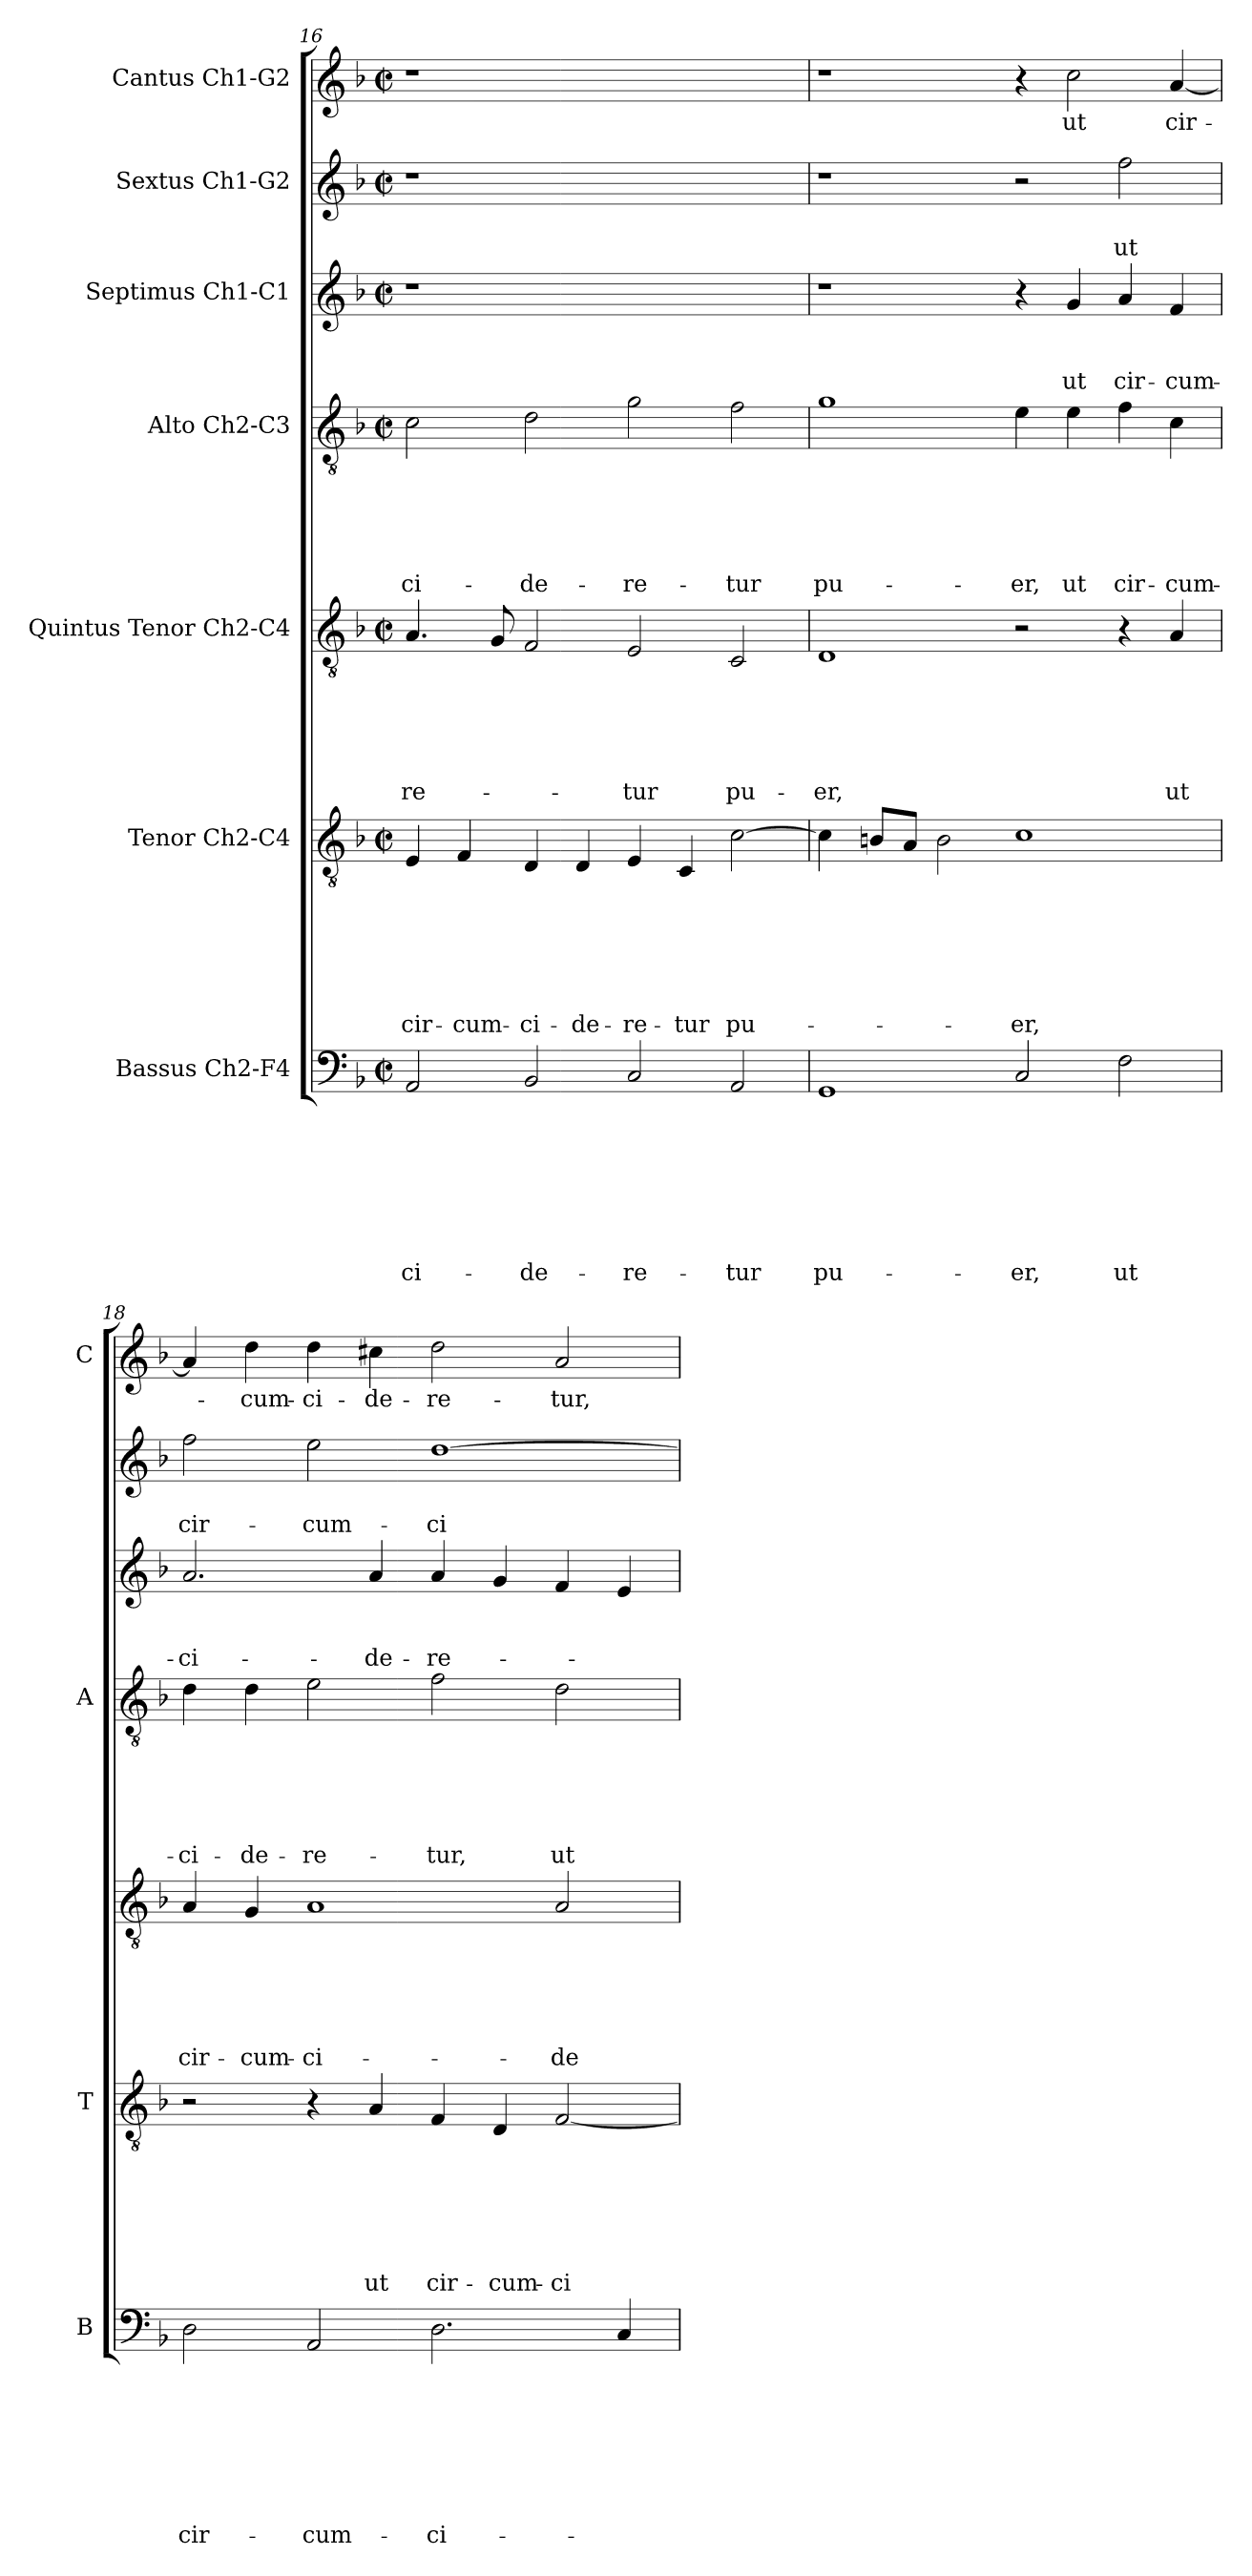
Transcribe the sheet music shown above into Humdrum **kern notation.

**kern	**text	**text	**text	**text	**text	**text	**text	**text	**kern	**text	**text	**text	**text	**text	**text	**text	**kern	**text	**text	**text	**text	**text	**text	**kern	**text	**text	**text	**text	**text	**text	**kern	**text	**text	**text	**kern	**text	**text	**kern	**text
*part7	*part7	*part7	*part7	*part7	*part7	*part7	*part7	*part7	*part6	*part6	*part6	*part6	*part6	*part6	*part6	*part6	*part5	*part5	*part5	*part5	*part5	*part5	*part5	*part4	*part4	*part4	*part4	*part4	*part4	*part4	*part3	*part3	*part3	*part3	*part2	*part2	*part2	*part1	*part1
*staff7	*staff7	*staff7	*staff7	*staff7	*staff7	*staff7	*staff7	*staff7	*staff6	*staff6	*staff6	*staff6	*staff6	*staff6	*staff6	*staff6	*staff5	*staff5	*staff5	*staff5	*staff5	*staff5	*staff5	*staff4	*staff4	*staff4	*staff4	*staff4	*staff4	*staff4	*staff3	*staff3	*staff3	*staff3	*staff2	*staff2	*staff2	*staff1	*staff1
*I"Bassus Ch2-F4	*	*	*	*	*	*	*	*	*I"Tenor Ch2-C4	*	*	*	*	*	*	*	*I"Quintus Tenor Ch2-C4	*	*	*	*	*	*	*I"Alto Ch2-C3	*	*	*	*	*	*	*I"Septimus Ch1-C1	*	*	*	*I"Sextus Ch1-G2	*	*	*I"Cantus Ch1-G2	*
*I'B	*	*	*	*	*	*	*	*	*I'T	*	*	*	*	*	*	*	*	*	*	*	*	*	*	*I'A	*	*	*	*	*	*	*	*	*	*	*	*	*	*I'C	*
!!LO:LB:g=z
*clefF4	*	*	*	*	*	*	*	*	*clefGv2	*	*	*	*	*	*	*	*clefGv2	*	*	*	*	*	*	*clefGv2	*	*	*	*	*	*	*clefG2	*	*	*	*clefG2	*	*	*clefG2	*
*k[b-]	*	*	*	*	*	*	*	*	*k[b-]	*	*	*	*	*	*	*	*k[b-]	*	*	*	*	*	*	*k[b-]	*	*	*	*	*	*	*k[b-]	*	*	*	*k[b-]	*	*	*k[b-]	*
*F:	*	*	*	*	*	*	*	*	*F:	*	*	*	*	*	*	*	*F:	*	*	*	*	*	*	*F:	*	*	*	*	*	*	*F:	*	*	*	*F:	*	*	*F:	*
*M2/2	*	*	*	*	*	*	*	*	*M2/2	*	*	*	*	*	*	*	*M2/2	*	*	*	*	*	*	*M2/2	*	*	*	*	*	*	*M2/2	*	*	*	*M2/2	*	*	*M2/2	*
*met(c|)	*	*	*	*	*	*	*	*	*met(c|)	*	*	*	*	*	*	*	*met(c|)	*	*	*	*	*	*	*met(c|)	*	*	*	*	*	*	*met(c|)	*	*	*	*met(c|)	*	*	*met(c|)	*
=16	=16	=16	=16	=16	=16	=16	=16	=16	=16	=16	=16	=16	=16	=16	=16	=16	=16	=16	=16	=16	=16	=16	=16	=16	=16	=16	=16	=16	=16	=16	=16	=16	=16	=16	=16	=16	=16	=16	=16
!	!	!	!	!	!	!	!	!LO:LY:b	!	!	!	!	!	!	!	!LO:LY:b	!	!	!	!	!	!	!LO:LY:b	!	!	!	!	!	!	!LO:LY:b	!	!	!	!	!	!	!	!	!
2AA/	.	.	.	.	.	.	.	-ci-	4E/	.	.	.	.	.	.	cir-	4.A/	.	.	.	.	.	-re-	2c\	.	.	.	.	.	-ci-	1r	.	.	.	1r	.	.	1r	.
!	!	!	!	!	!	!	!	!	!	!	!	!	!	!	!	!LO:LY:b	!	!	!	!	!	!	!	!	!	!	!	!	!	!	!	!	!	!	!	!	!	!	!
.	.	.	.	.	.	.	.	.	4F/	.	.	.	.	.	.	-cum-	.	.	.	.	.	.	.	.	.	.	.	.	.	.	.	.	.	.	.	.	.	.	.
.	.	.	.	.	.	.	.	.	.	.	.	.	.	.	.	.	8G/	.	.	.	.	.	.	.	.	.	.	.	.	.	.	.	.	.	.	.	.	.	.
!	!	!	!	!	!	!	!	!LO:LY:b	!	!	!	!	!	!	!	!LO:LY:b	!	!	!	!	!	!	!	!	!	!	!	!	!	!LO:LY:b	!	!	!	!	!	!	!	!	!
2BB-/	.	.	.	.	.	.	.	-de-	4D/	.	.	.	.	.	.	-ci-	2F/	.	.	.	.	.	.	2d\	.	.	.	.	.	-de-	.	.	.	.	.	.	.	.	.
!	!	!	!	!	!	!	!	!	!	!	!	!	!	!	!	!LO:LY:b	!	!	!	!	!	!	!	!	!	!	!	!	!	!	!	!	!	!	!	!	!	!	!
.	.	.	.	.	.	.	.	.	4D/	.	.	.	.	.	.	-de-	.	.	.	.	.	.	.	.	.	.	.	.	.	.	.	.	.	.	.	.	.	.	.
!	!	!	!	!	!	!	!	!LO:LY:b	!	!	!	!	!	!	!	!LO:LY:b	!	!	!	!	!	!	!LO:LY:b	!	!	!	!	!	!	!LO:LY:b	!	!	!	!	!	!	!	!	!
2C/	.	.	.	.	.	.	.	-re-	4E/	.	.	.	.	.	.	-re-	2E/	.	.	.	.	.	-tur	2g\	.	.	.	.	.	-re-	1ryy	.	.	.	1ryy	.	.	1ryy	.
!	!	!	!	!	!	!	!	!	!	!	!	!	!	!	!	!LO:LY:b	!	!	!	!	!	!	!	!	!	!	!	!	!	!	!	!	!	!	!	!	!	!	!
.	.	.	.	.	.	.	.	.	4C/	.	.	.	.	.	.	-tur	.	.	.	.	.	.	.	.	.	.	.	.	.	.	.	.	.	.	.	.	.	.	.
!	!	!	!	!	!	!	!	!LO:LY:b	!	!	!	!	!	!	!	!LO:LY:b	!	!	!	!	!	!	!LO:LY:b	!	!	!	!	!	!	!LO:LY:b	!	!	!	!	!	!	!	!	!
2AA/	.	.	.	.	.	.	.	-tur	[2c\	.	.	.	.	.	.	pu-	2C/	.	.	.	.	.	pu-	2f\	.	.	.	.	.	-tur	.	.	.	.	.	.	.	.	.
=17	=17	=17	=17	=17	=17	=17	=17	=17	=17	=17	=17	=17	=17	=17	=17	=17	=17	=17	=17	=17	=17	=17	=17	=17	=17	=17	=17	=17	=17	=17	=17	=17	=17	=17	=17	=17	=17	=17	=17
!	!	!	!	!	!	!	!	!LO:LY:b	!	!	!	!	!	!	!	!	!	!	!	!	!	!	!LO:LY:b	!	!	!	!	!	!	!LO:LY:b	!	!	!	!	!	!	!	!	!
1GG	.	.	.	.	.	.	.	pu-	4c\]	.	.	.	.	.	.	.	1D	.	.	.	.	.	-er,	1g	.	.	.	.	.	pu-	1r	.	.	.	1r	.	.	1r	.
.	.	.	.	.	.	.	.	.	8Bn/L	.	.	.	.	.	.	.	.	.	.	.	.	.	.	.	.	.	.	.	.	.	.	.	.	.	.	.	.	.	.
.	.	.	.	.	.	.	.	.	8A/J	.	.	.	.	.	.	.	.	.	.	.	.	.	.	.	.	.	.	.	.	.	.	.	.	.	.	.	.	.	.
.	.	.	.	.	.	.	.	.	2B\	.	.	.	.	.	.	.	.	.	.	.	.	.	.	.	.	.	.	.	.	.	.	.	.	.	.	.	.	.	.
!	!	!	!	!	!	!	!	!LO:LY:b	!	!	!	!	!	!	!	!LO:LY:b	!	!	!	!	!	!	!	!	!	!	!	!	!	!LO:LY:b	!	!	!	!	!	!	!	!	!
2C/	.	.	.	.	.	.	.	-er,	1c	.	.	.	.	.	.	-er,	2r	.	.	.	.	.	.	4e\	.	.	.	.	.	-er,	4r	.	.	.	2r	.	.	4r	.
!	!	!	!	!	!	!	!	!	!	!	!	!	!	!	!	!	!	!	!	!	!	!	!	!	!	!	!	!	!	!LO:LY:b	!	!	!	!LO:LY:b	!	!	!	!	!LO:LY:b
.	.	.	.	.	.	.	.	.	.	.	.	.	.	.	.	.	.	.	.	.	.	.	.	4e\	.	.	.	.	.	ut	4g/	.	.	ut	.	.	.	2cc\	ut
!	!	!	!	!	!	!	!	!LO:LY:b	!	!	!	!	!	!	!	!	!	!	!	!	!	!	!	!	!	!	!	!	!	!LO:LY:b	!	!	!	!LO:LY:b	!	!	!LO:LY:b	!	!
2F\	.	.	.	.	.	.	.	ut	.	.	.	.	.	.	.	.	4r	.	.	.	.	.	.	4f\	.	.	.	.	.	cir-	4a/	.	.	cir-	2ff\	.	ut	.	.
!	!	!	!	!	!	!	!	!	!	!	!	!	!	!	!	!	!	!	!	!	!	!	!LO:LY:b	!	!	!	!	!	!	!LO:LY:b	!	!	!	!LO:LY:b	!	!	!	!	!LO:LY:b
.	.	.	.	.	.	.	.	.	.	.	.	.	.	.	.	.	4A/	.	.	.	.	.	ut	4c\	.	.	.	.	.	-cum-	4f/	.	.	-cum-	.	.	.	[4a/	cir-
=18	=18	=18	=18	=18	=18	=18	=18	=18	=18	=18	=18	=18	=18	=18	=18	=18	=18	=18	=18	=18	=18	=18	=18	=18	=18	=18	=18	=18	=18	=18	=18	=18	=18	=18	=18	=18	=18	=18	=18
!	!	!	!	!	!	!	!	!LO:LY:b	!	!	!	!	!	!	!	!	!	!	!	!	!	!	!LO:LY:b	!	!	!	!	!	!	!LO:LY:b	!	!	!	!LO:LY:b	!	!	!LO:LY:b	!	!
2D\	.	.	.	.	.	.	.	cir-	2r	.	.	.	.	.	.	.	4A/	.	.	.	.	.	cir-	4d\	.	.	.	.	.	-ci-	2.a/	.	.	-ci-	2ff\	.	cir-	4a/]	.
!	!	!	!	!	!	!	!	!	!	!	!	!	!	!	!	!	!	!	!	!	!	!	!LO:LY:b	!	!	!	!	!	!	!LO:LY:b	!	!	!	!	!	!	!	!	!LO:LY:b
.	.	.	.	.	.	.	.	.	.	.	.	.	.	.	.	.	4G/	.	.	.	.	.	-cum-	4d\	.	.	.	.	.	-de-	.	.	.	.	.	.	.	4dd\	-cum-
!	!	!	!	!	!	!	!	!LO:LY:b	!	!	!	!	!	!	!	!	!	!	!	!	!	!	!LO:LY:b	!	!	!	!	!	!	!LO:LY:b	!	!	!	!	!	!	!LO:LY:b	!	!LO:LY:b
2AA/	.	.	.	.	.	.	.	-cum-	4r	.	.	.	.	.	.	.	1A	.	.	.	.	.	-ci-	2e\	.	.	.	.	.	-re-	.	.	.	.	2ee\	.	-cum-	4dd\	-ci-
!	!	!	!	!	!	!	!	!	!	!	!	!	!	!	!	!LO:LY:b	!	!	!	!	!	!	!	!	!	!	!	!	!	!	!	!	!	!LO:LY:b	!	!	!	!	!LO:LY:b
.	.	.	.	.	.	.	.	.	4A/	.	.	.	.	.	.	ut	.	.	.	.	.	.	.	.	.	.	.	.	.	.	4a/	.	.	-de-	.	.	.	4cc#X\	-de-
!	!	!	!	!	!	!	!	!LO:LY:b	!	!	!	!	!	!	!	!LO:LY:b	!	!	!	!	!	!	!	!	!	!	!	!	!	!LO:LY:b	!	!	!	!LO:LY:b	!	!	!LO:LY:b	!	!LO:LY:b
2.D\	.	.	.	.	.	.	.	-ci-	4F/	.	.	.	.	.	.	cir-	.	.	.	.	.	.	.	2f\	.	.	.	.	.	-tur,	4a/	.	.	-re-	[1dd	.	-ci-	2dd\	-re-
!	!	!	!	!	!	!	!	!	!	!	!	!	!	!	!	!LO:LY:b	!	!	!	!	!	!	!	!	!	!	!	!	!	!	!	!	!	!	!	!	!	!	!
.	.	.	.	.	.	.	.	.	4D/	.	.	.	.	.	.	-cum-	.	.	.	.	.	.	.	.	.	.	.	.	.	.	4g/	.	.	.	.	.	.	.	.
!	!	!	!	!	!	!	!	!	!	!	!	!	!	!	!	!LO:LY:b	!	!	!	!	!	!	!LO:LY:b	!	!	!	!	!	!	!LO:LY:b	!	!	!	!	!	!	!	!	!LO:LY:b
.	.	.	.	.	.	.	.	.	[2F/	.	.	.	.	.	.	-ci-	2A/	.	.	.	.	.	-de-	2d\	.	.	.	.	.	ut	4f/	.	.	.	.	.	.	2a/	-tur,
4C/	.	.	.	.	.	.	.	.	.	.	.	.	.	.	.	.	.	.	.	.	.	.	.	.	.	.	.	.	.	.	4e/	.	.	.	.	.	.	.	.
=	=	=	=	=	=	=	=	=	=	=	=	=	=	=	=	=	=	=	=	=	=	=	=	=	=	=	=	=	=	=	=	=	=	=	=	=	=	=	=
*-	*-	*-	*-	*-	*-	*-	*-	*-	*-	*-	*-	*-	*-	*-	*-	*-	*-	*-	*-	*-	*-	*-	*-	*-	*-	*-	*-	*-	*-	*-	*-	*-	*-	*-	*-	*-	*-	*-	*-
